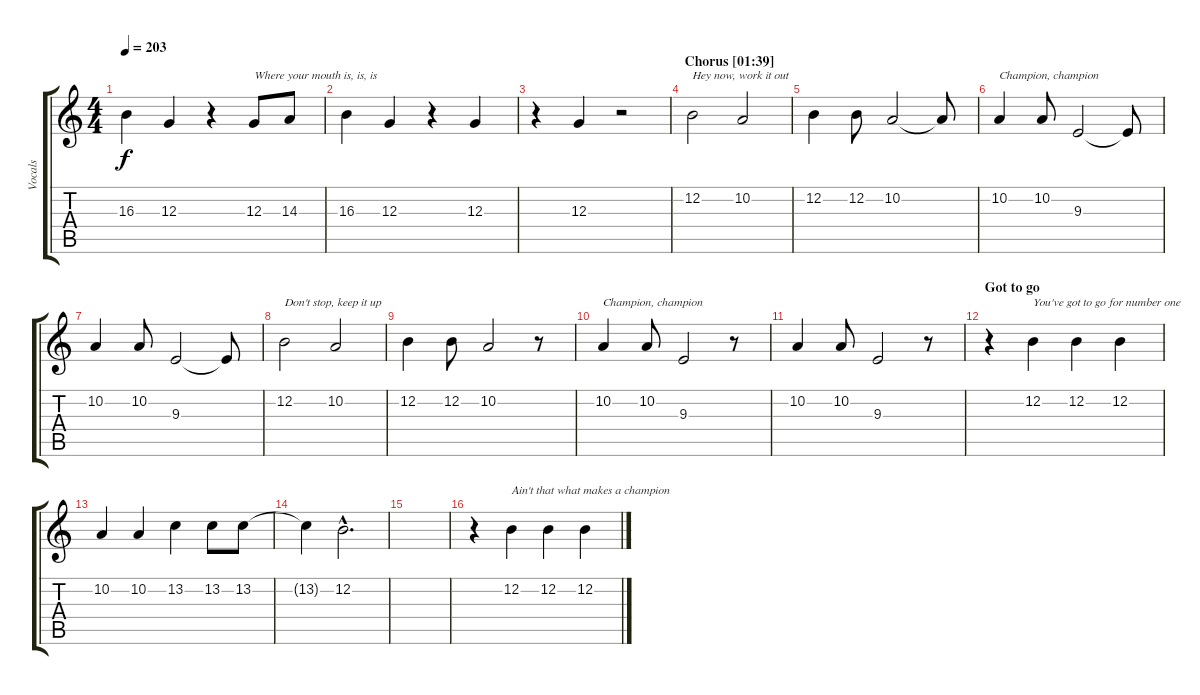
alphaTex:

\track ("Vocals" "Vocals") {instrument accordion}
\staff {score tabs}
\tuning (E4 B3 G3 D3 A2 E2) {hide}
\ts (4 4)
\tempo 203
\clef g2
\ks c
16.3.4{dy f} 12.3.4 r.4 12.3.8{txt "Where your mouth is, is, is"} 14.3.8 |
16.3.4 12.3.4 r.4 12.3.4 |
r.4 12.3.4 r.2 |
\section ("" "Chorus [01:39]")
12.2.2{txt "Hey now, work it out"} 10.2.2 |
12.2.4 12.2.8 10.2.2 10.2{t}.8 |
10.2.4{txt "Champion, champion"} 10.2.8 9.3.2 9.3{t}.8 |
10.2.4 10.2.8 9.3.2 9.3{t}.8 |
12.2.2{txt "Don't stop, keep it up"} 10.2.2 |
12.2.4 12.2.8 10.2.2 r.8 |
10.2.4{txt "Champion, champion"} 10.2.8 9.3.2 r.8 |
10.2.4 10.2.8 9.3.2 r.8 |
\section ("" "Got to go")
r.4 12.2.4{txt "You've got to go for number one "} 12.2.4 12.2.4 |
10.2.4 10.2.4 13.2.4 13.2.8 13.2.8 |
13.2{t}.4 12.2{hac}.2{d} |
|
r.4 12.2.4{txt "Ain't that what makes a champion "} 12.2.4 12.2.4
